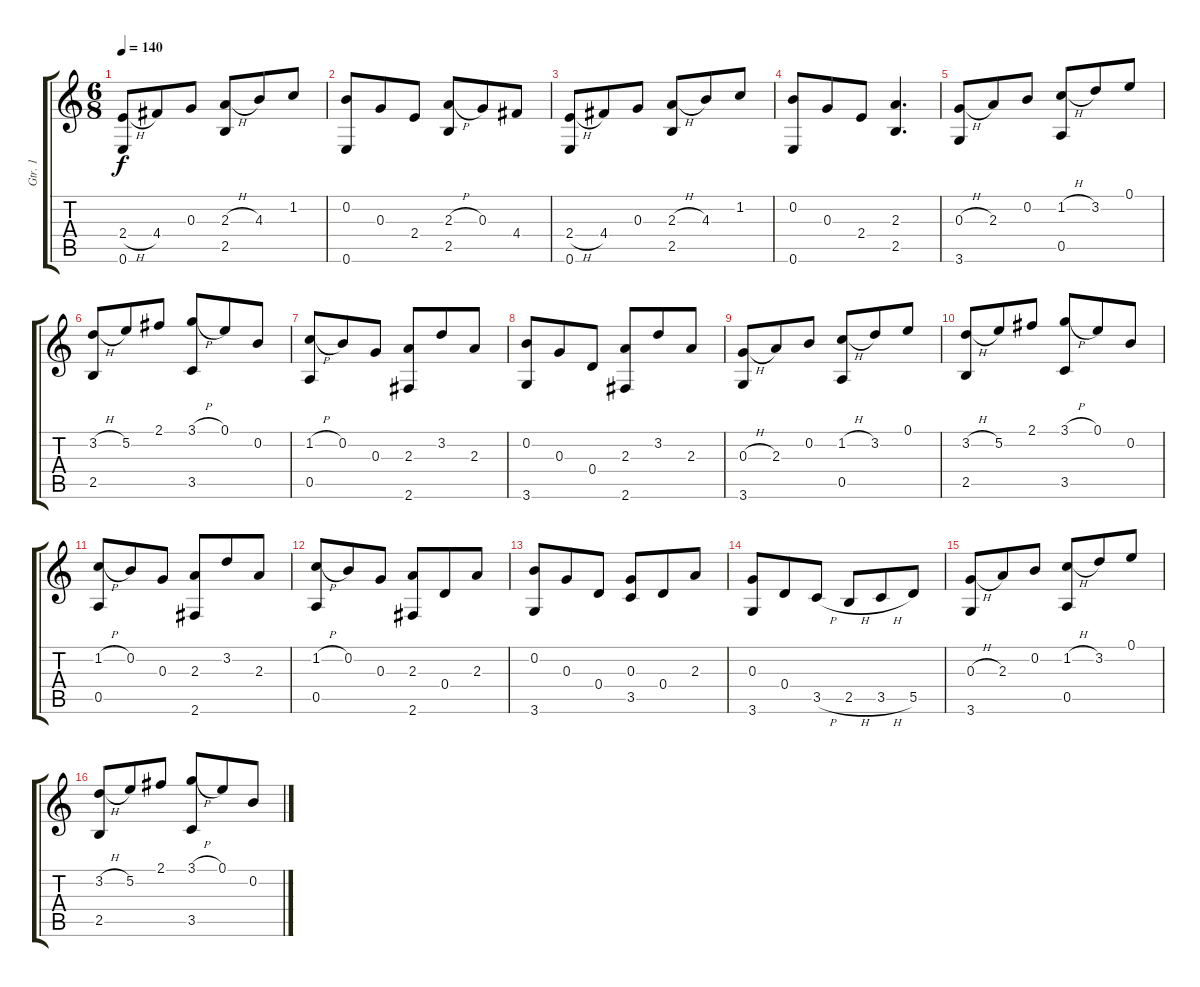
\track ("Gtr. 1" "Gtr. 1") {instrument acousticguitarnylon}
\staff {score tabs}
\tuning (E4 B3 G3 D3 A2 E2) {hide}
\ts (6 8)
\tempo 140
\clef g2
\ks c
(2.4{h} 0.6).8{dy f} 4.4.8 0.3.8 (2.3{h} 2.5).8 4.3.8 1.2.8 |
(0.2 0.6).8 0.3.8 2.4.8 (2.3{h} 2.5).8 0.3.8 4.4.8 |
(2.4{h} 0.6).8 4.4.8 0.3.8 (2.3{h} 2.5).8 4.3.8 1.2.8 |
(0.2 0.6).8 0.3.8 2.4.8 (2.3 2.5).4{d} |
(0.3{h} 3.6).8 2.3.8 0.2.8 (1.2{h} 0.5).8 3.2.8 0.1.8 |
(3.2{h} 2.5).8 5.2.8 2.1.8 (3.1{h} 3.5).8 0.1.8 0.2.8 |
(1.2{h} 0.5).8 0.2.8 0.3.8 (2.3 2.6).8 3.2.8 2.3.8 |
(0.2 3.6).8 0.3.8 0.4.8 (2.3 2.6).8 3.2.8 2.3.8 |
(0.3{h} 3.6).8 2.3.8 0.2.8 (1.2{h} 0.5).8 3.2.8 0.1.8 |
(3.2{h} 2.5).8 5.2.8 2.1.8 (3.1{h} 3.5).8 0.1.8 0.2.8 |
(1.2{h} 0.5).8 0.2.8 0.3.8 (2.3 2.6).8 3.2.8 2.3.8 |
(1.2{h} 0.5).8 0.2.8 0.3.8 (2.3 2.6).8 0.4.8 2.3.8 |
(0.2 3.6).8 0.3.8 0.4.8 (0.3 3.5).8 0.4.8 2.3.8 |
(0.3 3.6).8 0.4.8 3.5{h}.8 2.5{h}.8 3.5{h}.8 5.5.8 |
(0.3{h} 3.6).8 2.3.8 0.2.8 (1.2{h} 0.5).8 3.2.8 0.1.8 |
(3.2{h} 2.5).8 5.2.8 2.1.8 (3.1{h} 3.5).8 0.1.8 0.2.8
